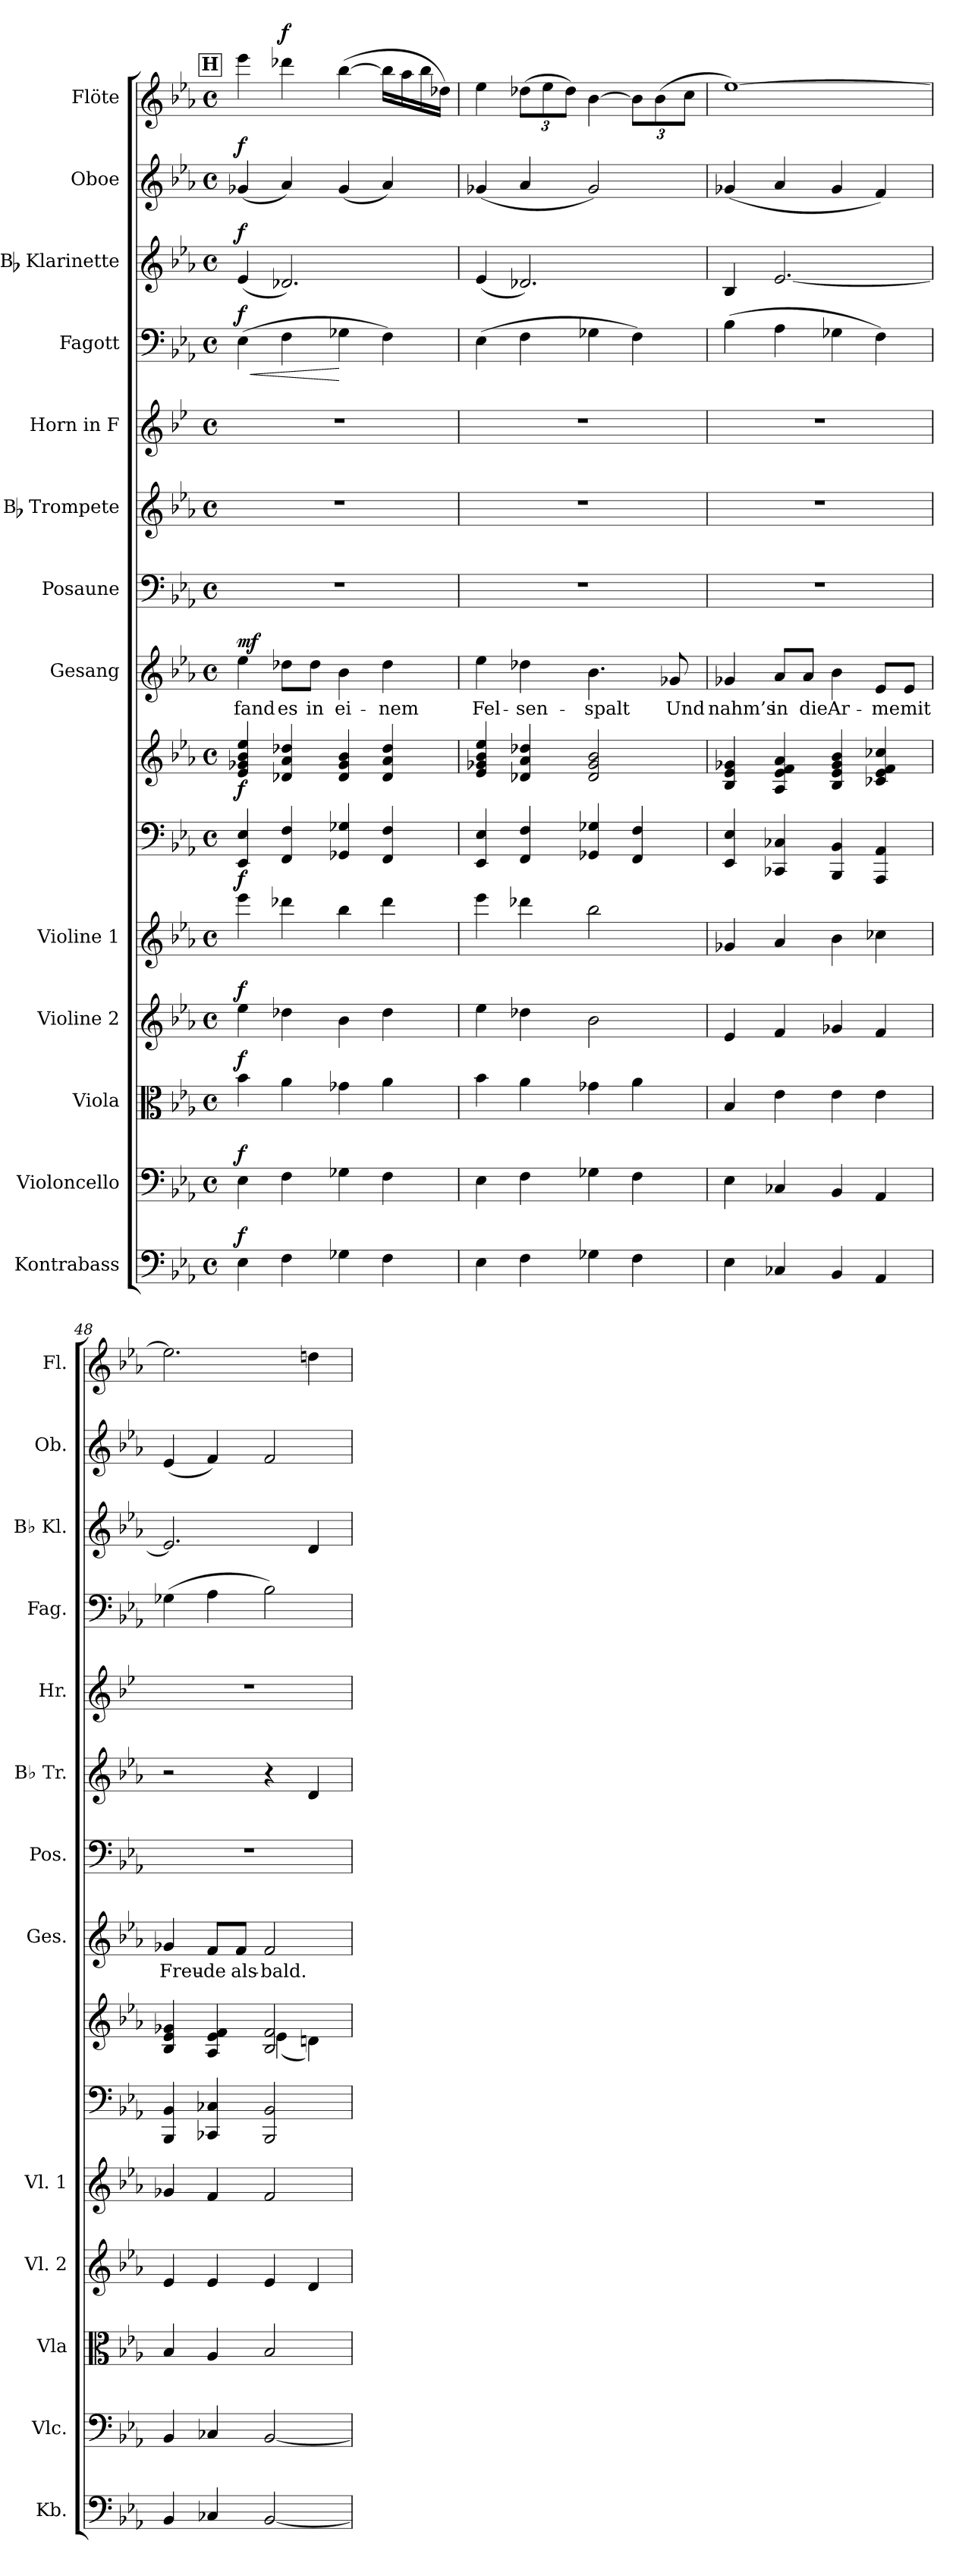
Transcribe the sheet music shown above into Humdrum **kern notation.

**kern	**dynam	**kern	**dynam	**kern	**dynam	**kern	**dynam	**kern	**dynam	**kern	**kern	**dynam	**kern	**text	**dynam	**kern	**kern	**kern	**kern	**dynam	**kern	**dynam	**kern	**dynam	**kern	**dynam
*part14	*part14	*part13	*part13	*part12	*part12	*part11	*part11	*part10	*part10	*part9	*part9	*part9	*part8	*part8	*part8	*part7	*part6	*part5	*part4	*part4	*part3	*part3	*part2	*part2	*part1	*part1
*staff15	*staff15	*staff14	*staff14	*staff13	*staff13	*staff12	*staff12	*staff11	*staff11	*staff10	*staff9	*staff9/10	*staff8	*staff8	*staff8	*staff7	*staff6	*staff5	*staff4	*staff4	*staff3	*staff3	*staff2	*staff2	*staff1	*staff1
*I"Kontrabass	*	*I"Violoncello	*	*I"Viola	*	*I"Violine 2	*	*I"Violine 1	*	*	*	*	*I"Gesang	*	*	*I"Posaune	*I"Bb Trompete	*I"Horn in F	*I"Fagott	*	*I"Bb Klarinette	*	*I"Oboe	*	*I"Flöte	*
*I'Kb.	*	*I'Vlc.	*	*I'Vla	*	*I'Vl. 2	*	*I'Vl. 1	*	*	*	*	*I'Ges.	*	*	*I'Pos.	*I'Bb Tr.	*I'Hr.	*I'Fag.	*	*I'Bb Kl.	*	*I'Ob.	*	*I'Fl.	*
!!LO:PB:g=z
*clefF4	*	*clefF4	*	*clefC3	*	*clefG2	*	*clefG2	*	*clefF4	*clefG2	*	*clefG2	*	*	*clefF4	*clefG2	*clefG2	*clefF4	*	*clefG2	*	*clefG2	*	*clefG2	*
*	*	*	*	*	*	*	*	*	*	*	*	*	*	*	*	*	*ITrd8c14	*ITrd4c7	*	*	*ITrd8c14	*	*	*	*	*
*k[b-e-a-]	*	*k[b-e-a-]	*	*k[b-e-a-]	*	*k[b-e-a-]	*	*k[b-e-a-]	*	*k[b-e-a-]	*k[b-e-a-]	*	*k[b-e-a-]	*	*	*k[b-e-a-]	*k[b-e-a-]	*k[b-e-a-]	*k[b-e-a-]	*	*k[b-e-a-]	*	*k[b-e-a-]	*	*k[b-e-a-]	*
*E-:	*	*E-:	*	*E-:	*	*E-:	*	*E-:	*	*E-:	*E-:	*	*E-:	*	*	*E-:	*E-:	*E-:	*E-:	*	*E-:	*	*E-:	*	*E-:	*
*M4/4	*	*M4/4	*	*M4/4	*	*M4/4	*	*M4/4	*	*M4/4	*M4/4	*	*M4/4	*	*	*M4/4	*M4/4	*M4/4	*M4/4	*	*M4/4	*	*M4/4	*	*M4/4	*
*met(c)	*	*met(c)	*	*met(c)	*	*met(c)	*	*met(c)	*	*met(c)	*met(c)	*	*met(c)	*	*	*met(c)	*met(c)	*met(c)	*met(c)	*	*met(c)	*	*met(c)	*	*met(c)	*
!!LO:REH:place=s1:a:B:fs=9.8:t=H
=45	=45	=45	=45	=45	=45	=45	=45	=45	=45	=45	=45	=45	=45	=45	=45	=45	=45	=45	=45	=45	=45	=45	=45	=45	=45	=45
!	!LO:DY:a	!	!LO:DY:a	!	!LO:DY:a	!	!LO:DY:a	!	!LO:DY:a	!	!	!LO:DY:b	!	!LO:LY:b	!LO:DY:a	!	!	!	!	!LO:HP:b	!	!	!	!	!	!
!	!	!	!	!	!	!	!	!	!	!	!	!	!	!	!	!	!	!	!	!LO:DY:n=1:a	!	!LO:DY:a	!	!LO:DY:a	!	!
4E-\	f	4E-\	f	4b-\	f	4ee-\	f	4eee-\	f	4EE-/ 4E-/	4e-/ 4g-X/ 4b-/ 4ee-/	f	4ee-\	fand	mf	1r	1r	1r	(>4E-\	< f	(<4E-/	f	(<4g-X/	f	4eee-\	.
!	!	!	!	!	!	!	!	!	!	!	!	!	!	!LO:LY:b	!	!	!	!	!	!	!	!	!	!	!	!LO:DY:a
4F\	.	4F\	.	4a-\	.	4dd-X\	.	4ddd-X\	.	4FF/ 4F/	4d-X/ 4a-/ 4dd-X/	.	8dd-X\L	es	.	.	.	.	4F\	.	2.D-X/)	.	4a-/)	.	4ddd-X\	f
!	!	!	!	!	!	!	!	!	!	!	!	!	!	!LO:LY:b	!	!	!	!	!	!	!	!	!	!	!	!
.	.	.	.	.	.	.	.	.	.	.	.	.	8dd-\J	in	.	.	.	.	.	.	.	.	.	.	.	.
!	!	!	!	!	!	!	!	!	!	!	!	!	!	!LO:LY:b	!	!	!	!	!	!	!	!	!	!	!	!
4G-X\	.	4G-X\	.	4g-X\	.	4b-\	.	4bb-\	.	4GG-X/ 4G-X/	4d-/ 4g-/ 4b-/	.	4b-\	ei-	.	.	.	.	4G-X\	[	.	.	(<4g-/	.	(>[4bb-\	.
!	!	!	!	!	!	!	!	!	!	!	!	!	!	!LO:LY:b	!	!	!	!	!	!	!	!	!	!	!	!
4F\	.	4F\	.	4a-\	.	4dd-\	.	4ddd-\	.	4FF/ 4F/	4d-/ 4a-/ 4dd-/	.	4dd-\	-nem	.	.	.	.	4F\)	.	.	.	4a-/)	.	16bb-\LL]	.
.	.	.	.	.	.	.	.	.	.	.	.	.	.	.	.	.	.	.	.	.	.	.	.	.	16aa-\	.
.	.	.	.	.	.	.	.	.	.	.	.	.	.	.	.	.	.	.	.	.	.	.	.	.	16bb-\	.
.	.	.	.	.	.	.	.	.	.	.	.	.	.	.	.	.	.	.	.	.	.	.	.	.	16dd-X\JJ)	.
=46	=46	=46	=46	=46	=46	=46	=46	=46	=46	=46	=46	=46	=46	=46	=46	=46	=46	=46	=46	=46	=46	=46	=46	=46	=46	=46
!	!	!	!	!	!	!	!	!	!	!	!	!	!	!LO:LY:b	!	!	!	!	!	!	!	!	!	!	!	!
4E-\	.	4E-\	.	4b-\	.	4ee-\	.	4eee-\	.	4EE-/ 4E-/	4e-/ 4g-X/ 4b-/ 4ee-/	.	4ee-\	Fel-	.	1r	1r	1r	(>4E-\	.	(<4E-/	.	(<4g-X/	.	4ee-\	.
!	!	!	!	!	!	!	!	!	!	!	!	!	!	!LO:LY:b	!	!	!	!	!	!	!	!	!	!	!	!
4F\	.	4F\	.	4a-\	.	4dd-X\	.	4ddd-X\	.	4FF/ 4F/	4d-X/ 4a-/ 4dd-X/	.	4dd-X\	-sen-	.	.	.	.	4F\	.	2.D-X/)	.	4a-/	.	(>12dd-X\L	.
.	.	.	.	.	.	.	.	.	.	.	.	.	.	.	.	.	.	.	.	.	.	.	.	.	12ee-\	.
.	.	.	.	.	.	.	.	.	.	.	.	.	.	.	.	.	.	.	.	.	.	.	.	.	12dd-\J)	.
!	!	!	!	!	!	!	!	!	!	!	!	!	!	!LO:LY:b	!	!	!	!	!	!	!	!	!	!	!	!
4G-X\	.	4G-X\	.	4g-X\	.	2b-\	.	2bb-\	.	4GG-X/ 4G-X/	2d-/ 2g-/ 2b-/	.	4.b-\	-spalt	.	.	.	.	4G-X\	.	.	.	2g-/)	.	[4b-\	.
4F\	.	4F\	.	4a-\	.	.	.	.	.	4FF/ 4F/	.	.	.	.	.	.	.	.	4F\)	.	.	.	.	.	12b-\L]	.
.	.	.	.	.	.	.	.	.	.	.	.	.	.	.	.	.	.	.	.	.	.	.	.	.	(>12b-\	.
!	!	!	!	!	!	!	!	!	!	!	!	!	!	!LO:LY:b	!	!	!	!	!	!	!	!	!	!	!	!
.	.	.	.	.	.	.	.	.	.	.	.	.	8g-X/	Und	.	.	.	.	.	.	.	.	.	.	.	.
.	.	.	.	.	.	.	.	.	.	.	.	.	.	.	.	.	.	.	.	.	.	.	.	.	12cc\J	.
=47	=47	=47	=47	=47	=47	=47	=47	=47	=47	=47	=47	=47	=47	=47	=47	=47	=47	=47	=47	=47	=47	=47	=47	=47	=47	=47
!	!	!	!	!	!	!	!	!	!	!	!	!	!	!LO:LY:b	!	!	!	!	!	!	!	!	!	!	!	!
4E-\	.	4E-\	.	4B-/	.	4e-/	.	4g-X/	.	4EE-/ 4E-/	4B-/ 4e-/ 4g-X/	.	4g-X/	nahm’s	.	1r	1r	1r	(>4B-\	.	4BB-/	.	(<4g-X/	.	[1ee-)	.
!	!	!	!	!	!	!	!	!	!	!	!	!	!	!LO:LY:b	!	!	!	!	!	!	!	!	!	!	!	!
4C-X/	.	4C-X/	.	4e-\	.	4f/	.	4a-/	.	4CC-X/ 4C-X/	4A-/ 4e-/ 4f/ 4a-/	.	8a-/L	in	.	.	.	.	4A-\	.	[2.E-/	.	4a-/	.	.	.
!	!	!	!	!	!	!	!	!	!	!	!	!	!	!LO:LY:b	!	!	!	!	!	!	!	!	!	!	!	!
.	.	.	.	.	.	.	.	.	.	.	.	.	8a-/J	die	.	.	.	.	.	.	.	.	.	.	.	.
!	!	!	!	!	!	!	!	!	!	!	!	!	!	!LO:LY:b	!	!	!	!	!	!	!	!	!	!	!	!
4BB-/	.	4BB-/	.	4e-\	.	4g-X/	.	4b-\	.	4BBB-/ 4BB-/	4B-/ 4e-/ 4g-/ 4b-/	.	4b-\	Ar-	.	.	.	.	4G-X\	.	.	.	4g-/	.	.	.
!	!	!	!	!	!	!	!	!	!	!	!	!	!	!LO:LY:b	!	!	!	!	!	!	!	!	!	!	!	!
4AA-/	.	4AA-/	.	4e-\	.	4f/	.	4cc-X\	.	4AAA-/ 4AA-/	4c-X/ 4e-/ 4f/ 4cc-X/	.	8e-/L	-me	.	.	.	.	4F\)	.	.	.	4f/)	.	.	.
!	!	!	!	!	!	!	!	!	!	!	!	!	!	!LO:LY:b	!	!	!	!	!	!	!	!	!	!	!	!
.	.	.	.	.	.	.	.	.	.	.	.	.	8e-/J	mit	.	.	.	.	.	.	.	.	.	.	.	.
=48	=48	=48	=48	=48	=48	=48	=48	=48	=48	=48	=48	=48	=48	=48	=48	=48	=48	=48	=48	=48	=48	=48	=48	=48	=48	=48
*	*	*	*	*	*	*	*	*	*	*	*^	*	*	*	*	*	*	*	*	*	*	*	*	*	*	*
!	!	!	!	!	!	!	!	!	!	!	!	!	!	!	!LO:LY:b	!	!	!	!	!	!	!	!	!	!	!	!
4BB-/	.	4BB-/	.	4B-/	.	4e-/	.	4g-X/	.	4BBB-/ 4BB-/	4B-/ 4e-/ 4g-X/	2ryy	.	4g-X/	Freu-	.	1r	2r	1r	(>4G-X\	.	2.E-/]	.	(<4e-/	.	2.ee-\]	.
!	!	!	!	!	!	!	!	!	!	!	!	!	!	!	!LO:LY:b	!	!	!	!	!	!	!	!	!	!	!	!
4C-X/	.	4C-X/	.	4A-/	.	4e-/	.	4f/	.	4CC-X/ 4C-X/	4A-/ 4e-/ 4f/	.	.	8f/L	-de	.	.	.	.	4A-\	.	.	.	4f/)	.	.	.
!	!	!	!	!	!	!	!	!	!	!	!	!	!	!	!LO:LY:b	!	!	!	!	!	!	!	!	!	!	!	!
.	.	.	.	.	.	.	.	.	.	.	.	.	.	8f/J	als-	.	.	.	.	.	.	.	.	.	.	.	.
!	!	!	!	!	!	!	!	!	!	!	!	!	!	!	!LO:LY:b	!	!	!	!	!	!	!	!	!	!	!	!
[2BB-/	.	[2BB-/	.	2B-/	.	4e-/	.	2f/	.	2BBB-/ 2BB-/	2B-/ 2f/	(<4e-\	.	2f/	-bald.	.	.	4r	.	2B-\)	.	.	.	2f/	.	.	.
.	.	.	.	.	.	4d/	.	.	.	.	.	4dni\)	.	.	.	.	.	4D/	.	.	.	4D/	.	.	.	4ddni\	.
*	*	*	*	*	*	*	*	*	*	*	*v	*v	*	*	*	*	*	*	*	*	*	*	*	*	*	*	*
=	=	=	=	=	=	=	=	=	=	=	=	=	=	=	=	=	=	=	=	=	=	=	=	=	=	=
*-	*-	*-	*-	*-	*-	*-	*-	*-	*-	*-	*-	*-	*-	*-	*-	*-	*-	*-	*-	*-	*-	*-	*-	*-	*-	*-
